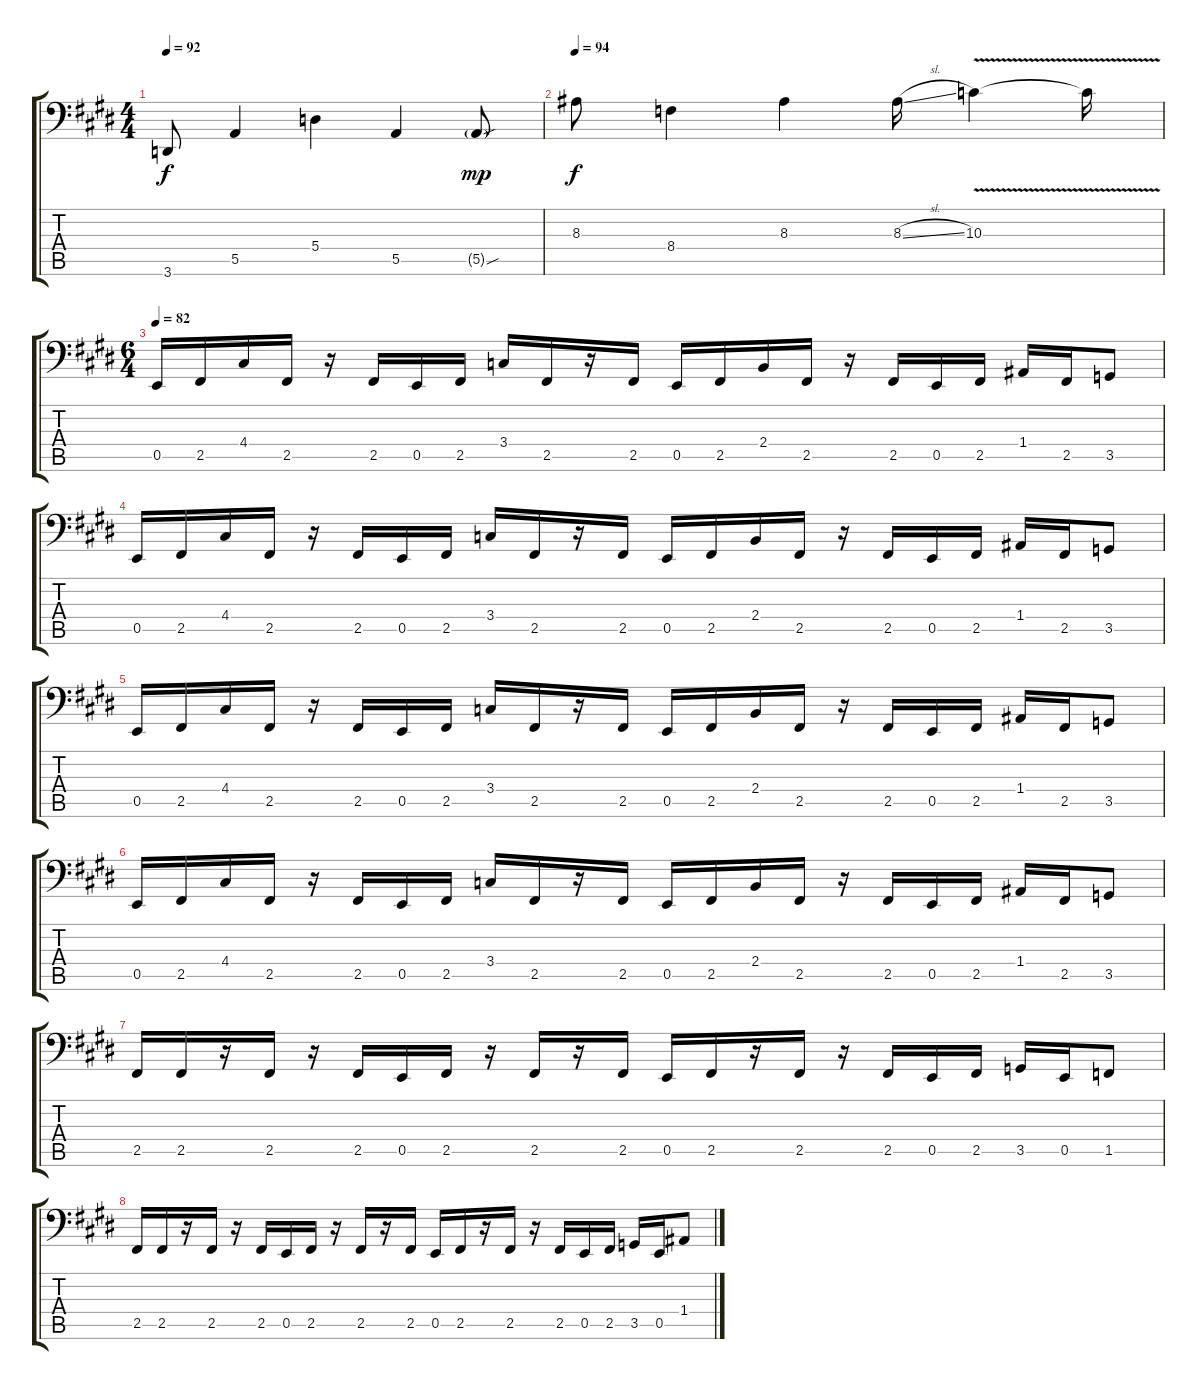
\track "" {instrument electricbassfinger}
\staff {score tabs}
\tuning (C3 G2 D2 A1 E1 B0) {hide}
\ts (4 4)
\tempo 92
\clef f4
\ks e
3.6.8{dy f} 5.5.4 5.4.4 5.5.4 5.5{sou g}.8{dy mp} |
\tempo 94
8.3.8{dy f} 8.4.4 8.3.4 8.3{sl}.16 10.3{v}.4 10.3{t}.16 |
\ts (6 4)
\tempo 82
0.5.16 2.5.16 4.4.16 2.5.16 r.16 2.5.16 0.5.16 2.5.16 3.4.16 2.5.16 r.16 2.5.16 0.5.16 2.5.16 2.4.16 2.5.16 r.16 2.5.16 0.5.16 2.5.16 1.4.16 2.5.16 3.5.8 |
0.5.16 2.5.16 4.4.16 2.5.16 r.16 2.5.16 0.5.16 2.5.16 3.4.16 2.5.16 r.16 2.5.16 0.5.16 2.5.16 2.4.16 2.5.16 r.16 2.5.16 0.5.16 2.5.16 1.4.16 2.5.16 3.5.8 |
0.5.16 2.5.16 4.4.16 2.5.16 r.16 2.5.16 0.5.16 2.5.16 3.4.16 2.5.16 r.16 2.5.16 0.5.16 2.5.16 2.4.16 2.5.16 r.16 2.5.16 0.5.16 2.5.16 1.4.16 2.5.16 3.5.8 |
0.5.16 2.5.16 4.4.16 2.5.16 r.16 2.5.16 0.5.16 2.5.16 3.4.16 2.5.16 r.16 2.5.16 0.5.16 2.5.16 2.4.16 2.5.16 r.16 2.5.16 0.5.16 2.5.16 1.4.16 2.5.16 3.5.8 |
2.5.16 2.5.16 r.16 2.5.16 r.16 2.5.16 0.5.16 2.5.16 r.16 2.5.16 r.16 2.5.16 0.5.16 2.5.16 r.16 2.5.16 r.16 2.5.16 0.5.16 2.5.16 3.5.16 0.5.16 1.5.8 |
2.5.16 2.5.16 r.16 2.5.16 r.16 2.5.16 0.5.16 2.5.16 r.16 2.5.16 r.16 2.5.16 0.5.16 2.5.16 r.16 2.5.16 r.16 2.5.16 0.5.16 2.5.16 3.5.16 0.5.16 1.4.8
